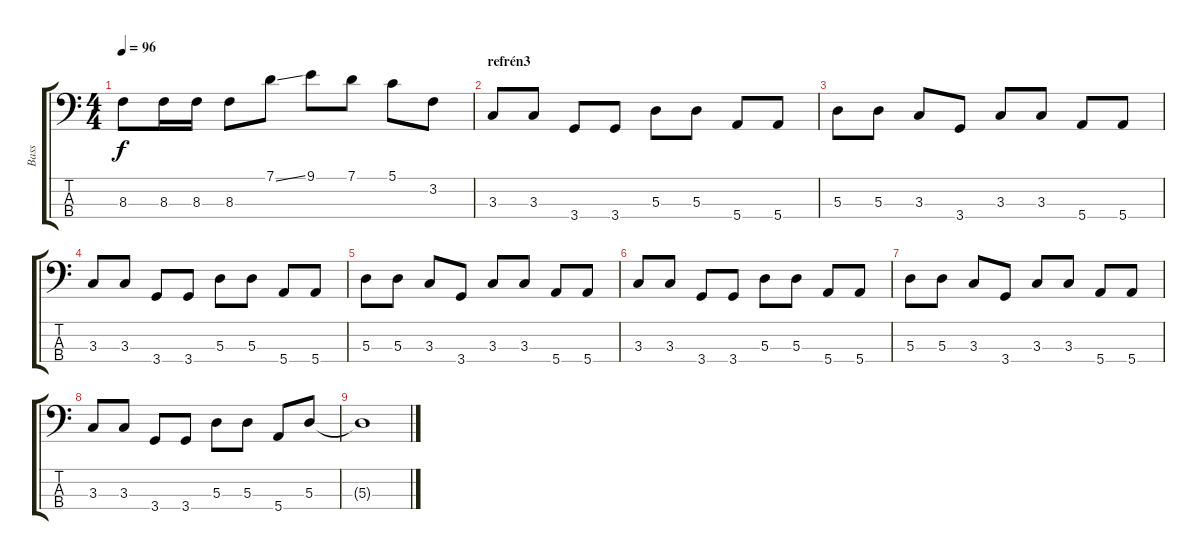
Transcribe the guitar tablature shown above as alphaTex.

\track ("Bass" "Bass") {instrument electricbassfinger}
\staff {score tabs}
\tuning (G2 D2 A1 E1) {hide}
\ts (4 4)
\tempo 96
\clef f4
\ks c
8.3.8{dy f} 8.3.16 8.3.16 8.3.8 7.1{ss}.8 9.1.8 7.1.8 5.1.8 3.2.8 |
\section ("" "refrén3")
3.3.8 3.3.8 3.4.8 3.4.8 5.3.8 5.3.8 5.4.8 5.4.8 |
5.3.8 5.3.8 3.3.8 3.4.8 3.3.8 3.3.8 5.4.8 5.4.8 |
3.3.8 3.3.8 3.4.8 3.4.8 5.3.8 5.3.8 5.4.8 5.4.8 |
5.3.8 5.3.8 3.3.8 3.4.8 3.3.8 3.3.8 5.4.8 5.4.8 |
3.3.8 3.3.8 3.4.8 3.4.8 5.3.8 5.3.8 5.4.8 5.4.8 |
5.3.8 5.3.8 3.3.8 3.4.8 3.3.8 3.3.8 5.4.8 5.4.8 |
3.3.8 3.3.8 3.4.8 3.4.8 5.3.8 5.3.8 5.4.8 5.3.8 |
5.3{t}.1
